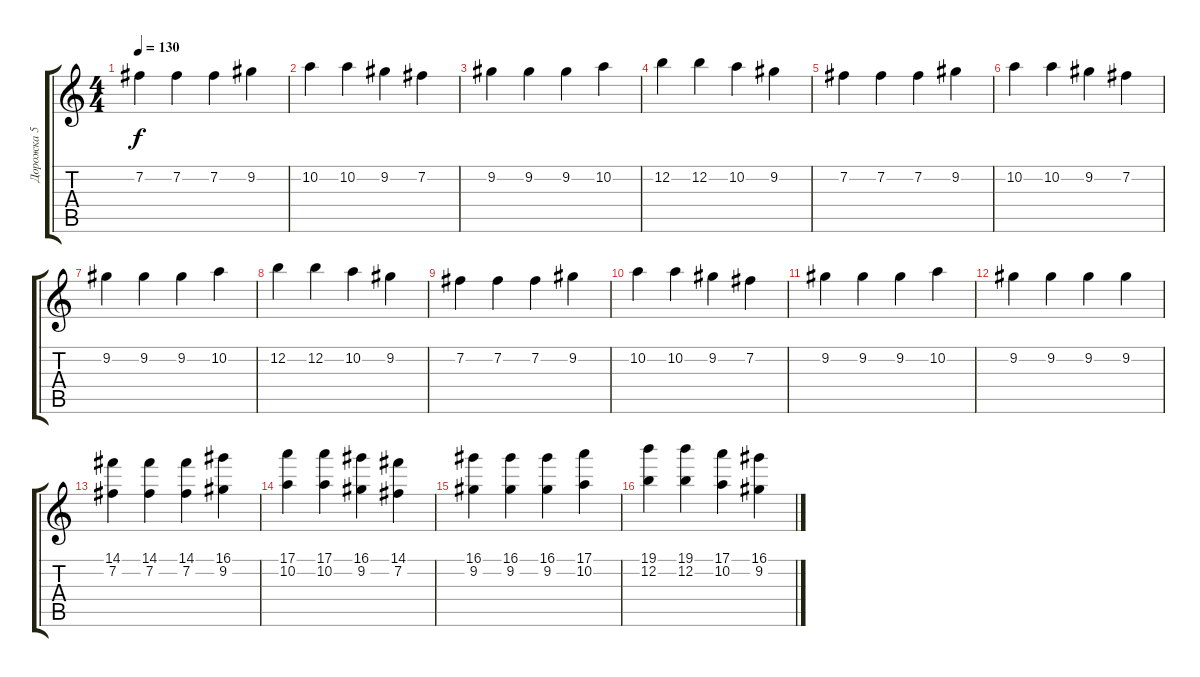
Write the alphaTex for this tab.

\track ("Дорожка 5" "Дорожка 5") {instrument electricguitarjazz}
\staff {score tabs}
\tuning (E4 B3 G3 D3 A2 D2) {hide}
\ts (4 4)
\tempo 130
\clef g2
\ks c
7.2.4{dy f} 7.2.4 7.2.4 9.2.4 |
10.2.4 10.2.4 9.2.4 7.2.4 |
9.2.4 9.2.4 9.2.4 10.2.4 |
12.2.4 12.2.4 10.2.4 9.2.4 |
7.2.4{volume 14 instrument electricguitarjazz} 7.2.4 7.2.4 9.2.4 |
10.2.4 10.2.4 9.2.4 7.2.4 |
9.2.4 9.2.4 9.2.4 10.2.4 |
12.2.4 12.2.4 10.2.4 9.2.4 |
7.2.4 7.2.4 7.2.4 9.2.4 |
10.2.4 10.2.4 9.2.4 7.2.4 |
9.2.4 9.2.4 9.2.4 10.2.4 |
9.2.4 9.2.4 9.2.4 9.2.4 |
(14.1 7.2).4{volume 9} (14.1 7.2).4 (14.1 7.2).4 (16.1 9.2).4 |
(17.1 10.2).4 (17.1 10.2).4 (16.1 9.2).4 (14.1 7.2).4 |
(16.1 9.2).4 (16.1 9.2).4 (16.1 9.2).4 (17.1 10.2).4 |
(19.1 12.2).4 (19.1 12.2).4 (17.1 10.2).4 (16.1 9.2).4
